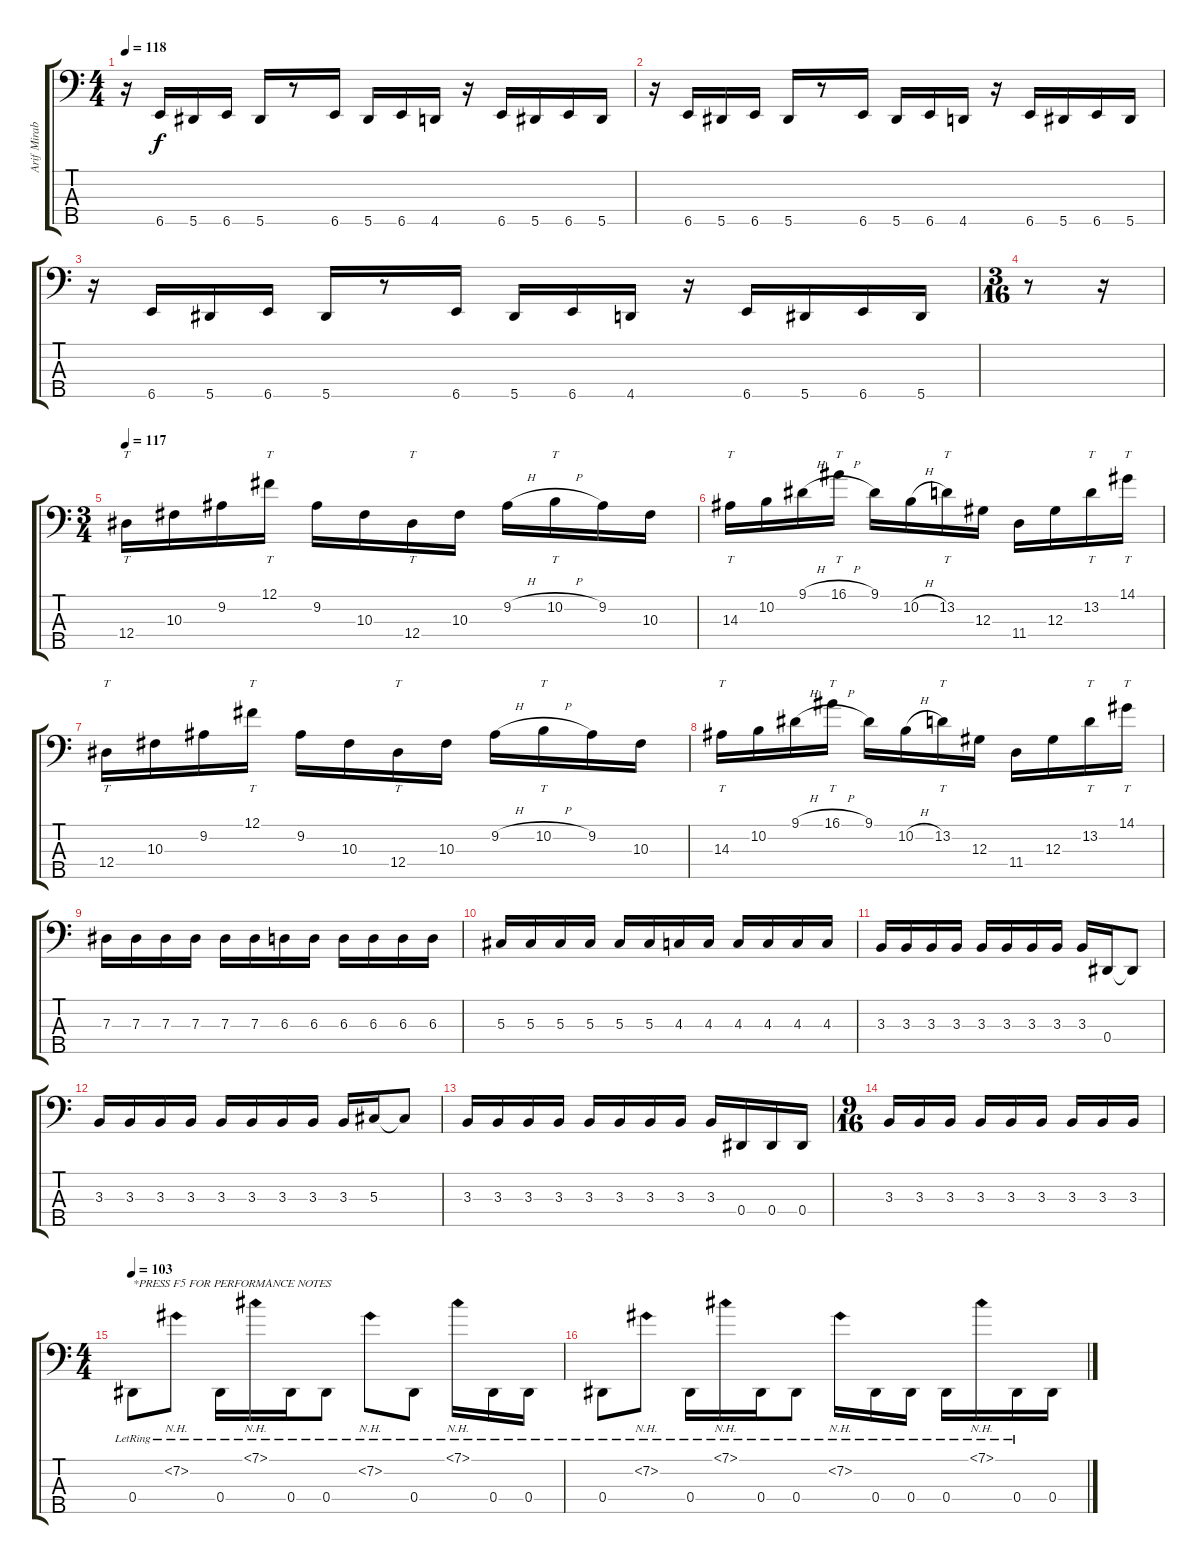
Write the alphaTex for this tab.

\track ("Arif Mirabdolbaghi" "Arif Mirab") {instrument electricbassfinger}
\staff {score tabs}
\tuning (Gb2 Db2 Ab1 Eb1 Bb0) {hide}
\ts (4 4)
\tempo 118
\clef f4
\ks c
r.16{dy f} 6.5.16 5.5.16 6.5.16 5.5.16 r.8 6.5.16 5.5.16 6.5.16 4.5.16 r.16 6.5.16 5.5.16 6.5.16 5.5.16 |
r.16 6.5.16 5.5.16 6.5.16 5.5.16 r.8 6.5.16 5.5.16 6.5.16 4.5.16 r.16 6.5.16 5.5.16 6.5.16 5.5.16 |
r.16 6.5.16 5.5.16 6.5.16 5.5.16 r.8 6.5.16 5.5.16 6.5.16 4.5.16 r.16 6.5.16 5.5.16 6.5.16 5.5.16 |
\ts (3 16)
r.8 r.16 |
\ts (3 4)
\tempo 117
12.4.16{tt} 10.3.16 9.2.16 12.1.16{tt} 9.2.16 10.3.16 12.4.16{tt} 10.3.16 9.2{h}.16 10.2{h}.16{tt} 9.2.16 10.3.16 |
14.3.16{tt} 10.2.16 9.1{h}.16 16.1{h}.16{tt} 9.1.16 10.2{h}.16 13.2.16{tt} 12.3.16 11.4.16 12.3.16 13.2.16{tt} 14.1.16{tt} |
12.4.16{tt} 10.3.16 9.2.16 12.1.16{tt} 9.2.16 10.3.16 12.4.16{tt} 10.3.16 9.2{h}.16 10.2{h}.16{tt} 9.2.16 10.3.16 |
14.3.16{tt} 10.2.16 9.1{h}.16 16.1{h}.16{tt} 9.1.16 10.2{h}.16 13.2.16{tt} 12.3.16 11.4.16 12.3.16 13.2.16{tt} 14.1.16{tt} |
7.3.16 7.3.16 7.3.16 7.3.16 7.3.16 7.3.16 6.3.16 6.3.16 6.3.16 6.3.16 6.3.16 6.3.16 |
5.3.16 5.3.16 5.3.16 5.3.16 5.3.16 5.3.16 4.3.16 4.3.16 4.3.16 4.3.16 4.3.16 4.3.16 |
3.3.16 3.3.16 3.3.16 3.3.16 3.3.16 3.3.16 3.3.16 3.3.16 3.3.16 0.4.16 0.4{t}.8 |
3.3.16 3.3.16 3.3.16 3.3.16 3.3.16 3.3.16 3.3.16 3.3.16 3.3.16 5.3.16 5.3{t}.8 |
3.3.16 3.3.16 3.3.16 3.3.16 3.3.16 3.3.16 3.3.16 3.3.16 3.3.16 0.4.16 0.4.16 0.4.16 |
\ts (9 16)
3.3.16 3.3.16 3.3.16 3.3.16 3.3.16 3.3.16 3.3.16 3.3.16 3.3.16 |
\ts (4 4)
\tempo 103
0.4{lr}.8{txt "*PRESS F5 FOR PERFORMANCE NOTES"} 7.2{nh lr}.8 0.4{lr}.16 7.1{nh lr}.16 0.4{lr}.16 0.4{lr}.8 7.2{nh lr}.8 0.4{lr}.8 7.1{nh lr}.16 0.4{lr}.16 0.4{lr}.16 |
0.4{lr}.8 7.2{nh lr}.8 0.4{lr}.16 7.1{nh lr}.16 0.4{lr}.16 0.4{lr}.8 7.2{nh lr}.16 0.4{lr}.16 0.4{lr}.16 0.4{lr}.16 7.1{nh lr}.16 0.4{lr}.16 0.4.16
